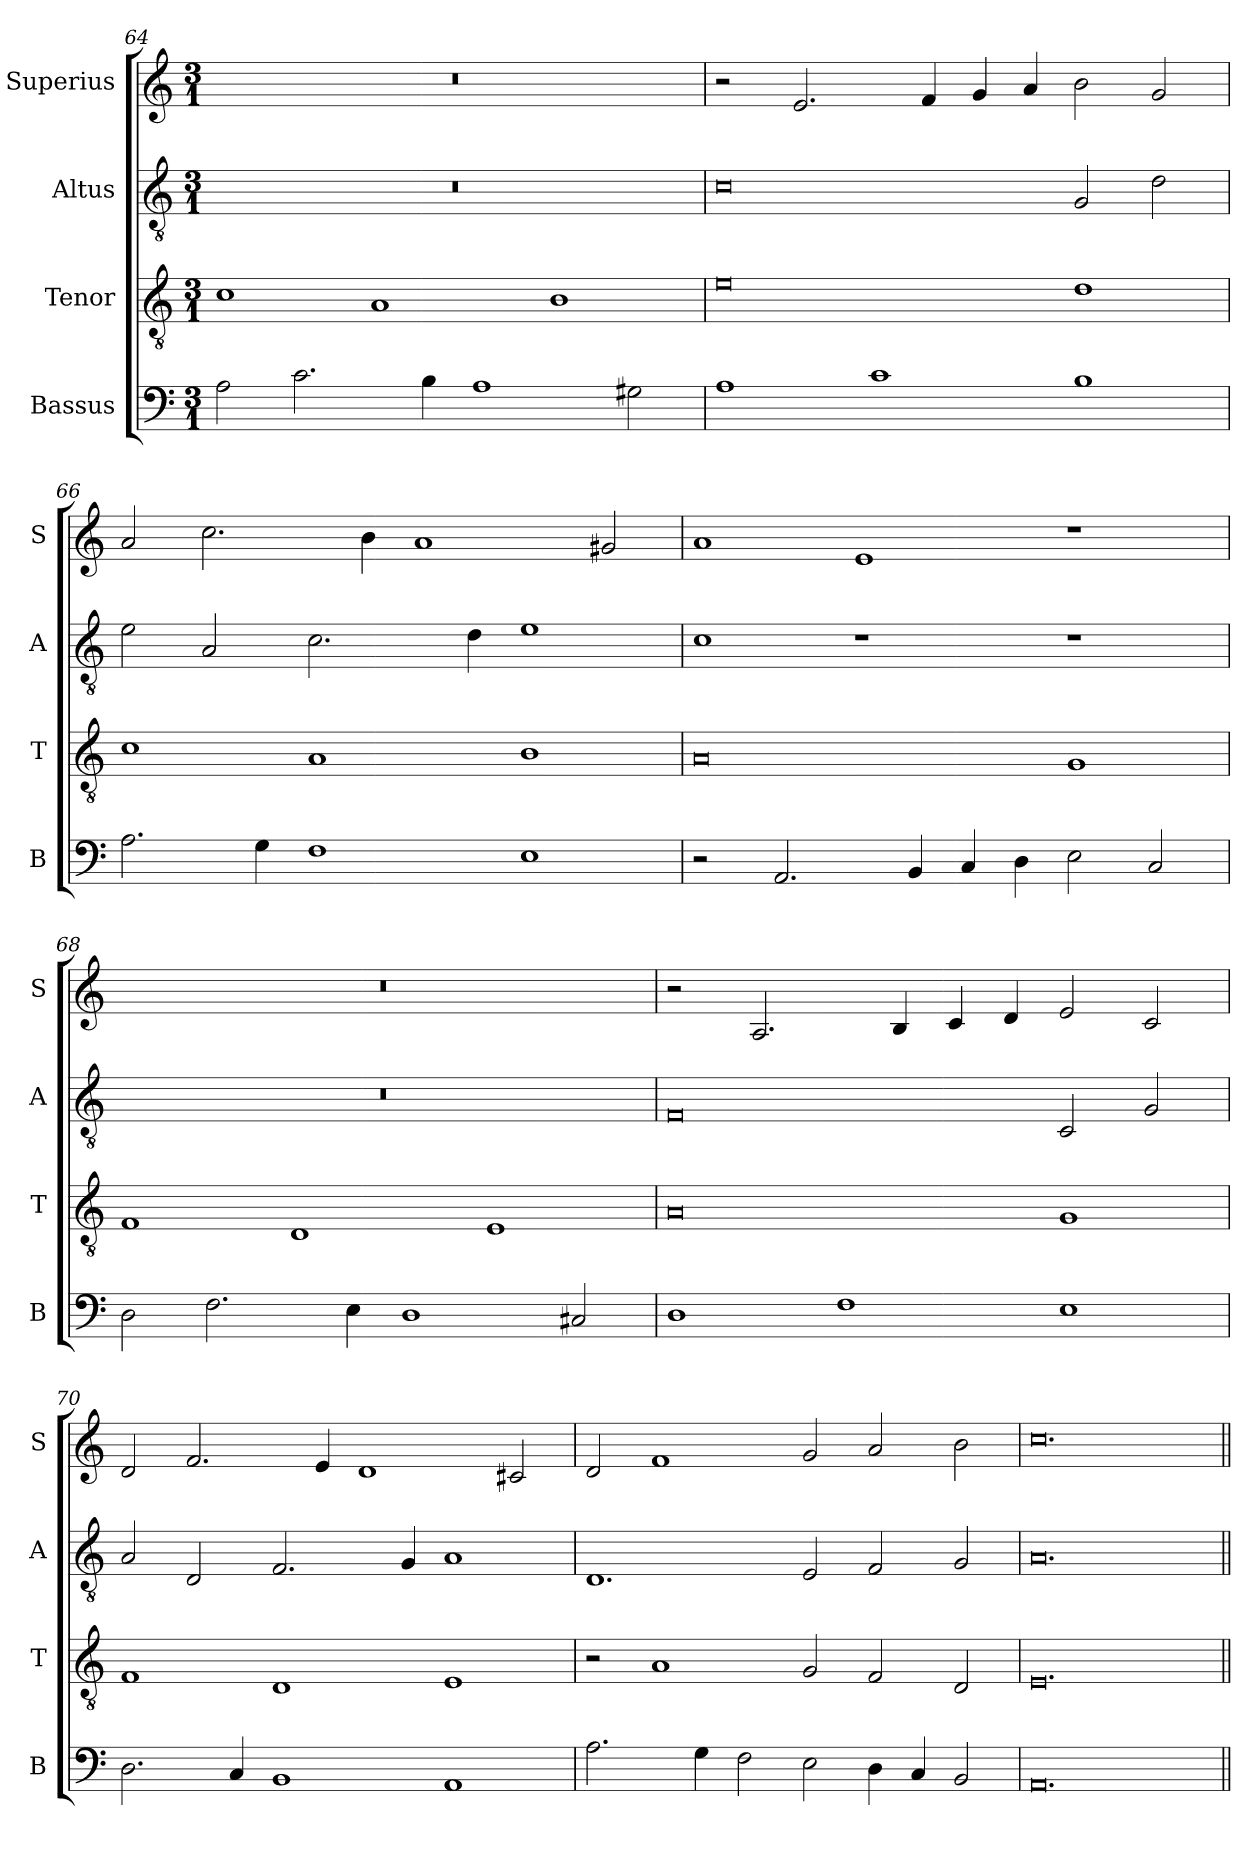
**kern	**kern	**kern	**kern
*part4	*part3	*part2	*part1
*staff4	*staff3	*staff2	*staff1
*I"Bassus	*I"Tenor	*I"Altus	*I"Superius
*I'B	*I'T	*I'A	*I'S
*clefF4	*clefGv2	*clefGv2	*clefG2
*k[]	*k[]	*k[]	*k[]
*M3/1	*M3/1	*M3/1	*M3/1
=64	=64	=64	=64
2A\	1c	0.r	0.r
2.c\	.	.	.
.	1A	.	.
4B\	.	.	.
1A	.	.	.
.	1B	.	.
2G#X\	.	.	.
=65	=65	=65	=65
1A	0e	0c	2r
.	.	.	2.e/
1c	.	.	.
.	.	.	4f/
.	.	.	4g/
.	.	.	4a/
1B	1d	2G/	2b\
.	.	2d\	2g/
=66	=66	=66	=66
2.A\	1c	2e\	2a/
.	.	2A/	2.cc\
4G\	.	.	.
1F	1A	2.c\	.
.	.	.	4b\
.	.	.	1a
.	.	4d\	.
1E	1B	1e	.
.	.	.	2g#X/
=67	=67	=67	=67
2r	0A	1c	1a
2.AA/	.	.	.
.	.	1r	1e
4BB/	.	.	.
4C/	.	.	.
4D\	.	.	.
2E\	1G	1r	1r
2C/	.	.	.
=68	=68	=68	=68
2D\	1F	0.r	0.r
2.F\	.	.	.
.	1D	.	.
4E\	.	.	.
1D	.	.	.
.	1E	.	.
2C#X/	.	.	.
=69	=69	=69	=69
1D	0A	0F	2r
.	.	.	2.A/
1F	.	.	.
.	.	.	4B/
.	.	.	4c/
.	.	.	4d/
1E	1G	2C/	2e/
.	.	2G/	2c/
=70	=70	=70	=70
2.D\	1F	2A/	2d/
.	.	2D/	2.f/
4C/	.	.	.
1BB	1D	2.F/	.
.	.	.	4e/
.	.	.	1d
.	.	4G/	.
1AA	1E	1A	.
.	.	.	2c#X/
=71	=71	=71	=71
2.A\	2r	1.D	2d/
.	1A	.	1f
4G\	.	.	.
2F\	.	.	.
2E\	2G/	2E/	2g/
4D\	2F/	2F/	2a/
4C/	.	.	.
2BB/	2D/	2G/	2b\
=72	=72	=72	=72
0.AA	0.E	0.A	0.cc
=||	=||	=||	=||
*-	*-	*-	*-
